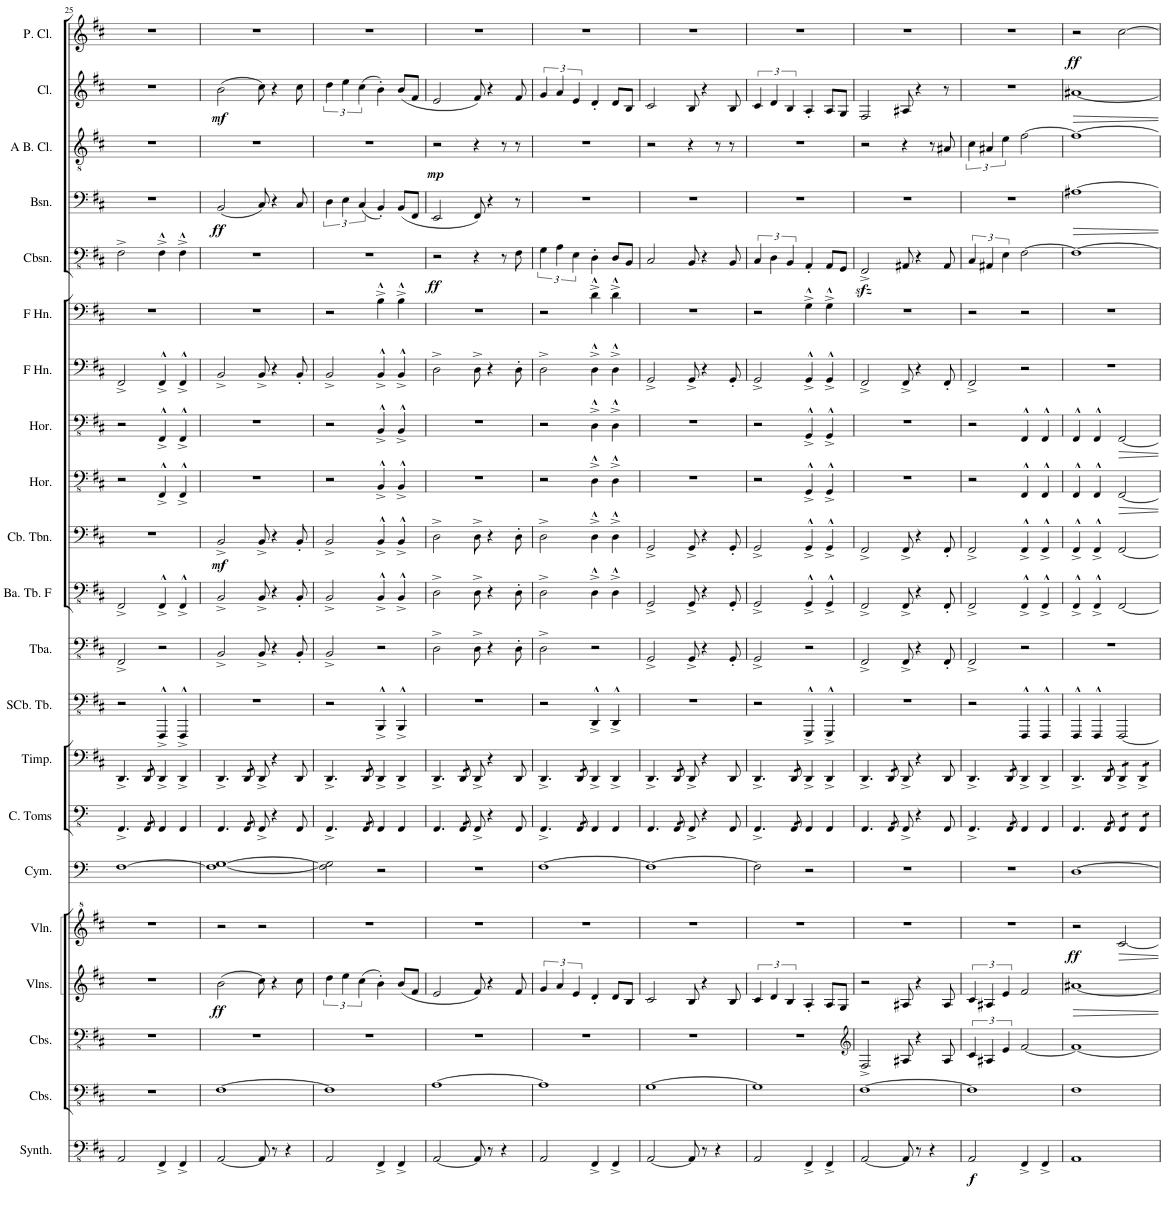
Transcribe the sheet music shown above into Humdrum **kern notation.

**kern	**dynam	**kern	**kern	**kern	**dynam	**kern	**dynam	**kern	**kern	**kern	**kern	**kern	**kern	**kern	**dynam	**kern	**kern	**kern	**kern	**kern	**dynam	**kern	**dynam	**kern	**dynam	**kern	**dynam	**kern	**dynam
*part21	*part21	*part20	*part19	*part18	*part18	*part17	*part17	*part16	*part15	*part14	*part13	*part12	*part11	*part10	*part10	*part9	*part8	*part7	*part6	*part5	*part5	*part4	*part4	*part3	*part3	*part2	*part2	*part1	*part1
*staff21	*staff21	*staff20	*staff19	*staff18	*staff18	*staff17	*staff17	*staff16	*staff15	*staff14	*staff13	*staff12	*staff11	*staff10	*staff10	*staff9	*staff8	*staff7	*staff6	*staff5	*staff5	*staff4	*staff4	*staff3	*staff3	*staff2	*staff2	*staff1	*staff1
*I"Effect Synthesizer	*	*I"Contrabasses	*I"Contrabasses	*I"Violins	*	*I"Violin	*	*I"Cymbals	*I"Concert Toms	*I"Timpani	*I"Sub-Contrabass Tuba	*I"Tuba	*I"Bass Tuba in F	*I"Contrabass Trombone	*	*I"Horagai	*I"Horagai	*I"Horn in F	*I"Horn in F	*I"Contrabassoon	*	*I"Bassoon	*	*I"A Bass Clarinet	*	*I"Clarinet	*	*I"Piccolo Clarinet	*
*I'Synth.	*	*I'Cbs.	*I'Cbs.	*I'Vlns.	*	*I'Vln.	*	*I'Cym.	*I'C. Toms	*I'Timp.	*I'SCb. Tb.	*I'Tba.	*I'Ba. Tb. F	*I'Cb. Tbn.	*	*I'Hor.	*I'Hor.	*	*	*I'Cbsn.	*	*I'Bsn.	*	*I'A B. Cl.	*	*I'Cl.	*	*I'P. Cl.	*
!!LO:PB:g=z
*clefFv4	*	*clefFv4	*clefFv4	*clefG2	*	*clefG^2	*	*clefF4	*clefFv4	*clefF4	*clefFv4	*clefFv4	*clefFv4	*clefF4	*	*clefFv4	*clefFv4	*clefF4	*clefF4	*clefFv4	*	*clefF4	*	*clefGv2	*	*clefG2	*	*clefG2	*
*	*	*	*	*	*	*	*	*	*	*	*	*	*	*	*	*ITrd4c7	*ITrd4c7	*ITrd4c7	*ITrd4c7	*	*	*	*	*ITrd8c14	*	*ITrd1c2	*	*ITrd1c2	*
*k[f#c#]	*	*k[f#c#]	*k[f#c#]	*k[f#c#]	*	*k[f#c#]	*	*k[]	*k[]	*k[f#c#]	*k[f#c#]	*k[f#c#]	*k[f#c#]	*k[f#c#]	*	*k[f#c#]	*k[f#c#]	*k[f#c#]	*k[f#c#]	*k[f#c#]	*	*k[f#c#]	*	*k[f#c#]	*	*k[f#c#]	*	*k[f#c#]	*
*M4/4	*	*M4/4	*M4/4	*M4/4	*	*M4/4	*	*M4/4	*M4/4	*M4/4	*M4/4	*M4/4	*M4/4	*M4/4	*	*M4/4	*M4/4	*M4/4	*M4/4	*M4/4	*	*M4/4	*	*M4/4	*	*M4/4	*	*M4/4	*
=25	=25	=25	=25	=25	=25	=25	=25	=25	=25	=25	=25	=25	=25	=25	=25	=25	=25	=25	=25	=25	=25	=25	=25	=25	=25	=25	=25	=25	=25
2AAA/	.	1r	1r	1r	.	1r	.	[1F	4.FFF^/	4.DD^/	2r	2FFF#^/	2FFF#^/	1r	.	2r	2r	2FF#^/	1r	2FF#^\	.	1r	.	1r	.	1r	.	1r	.
*	*	*	*	*	*	*	*	*	*tremolo	*	*	*	*	*	*	*	*	*	*	*	*	*	*	*	*	*	*	*	*
*	*	*	*	*	*	*	*	*	*	*tremolo	*	*	*	*	*	*	*	*	*	*	*	*	*	*	*	*	*	*	*
.	.	.	.	.	.	.	.	.	16FFF/	16DD/	.	.	.	.	.	.	.	.	.	.	.	.	.	.	.	.	.	.	.
.	.	.	.	.	.	.	.	.	16FFF/	16DD/	.	.	.	.	.	.	.	.	.	.	.	.	.	.	.	.	.	.	.
*	*	*	*	*	*	*	*	*	*	*Xtremolo	*	*	*	*	*	*	*	*	*	*	*	*	*	*	*	*	*	*	*
*	*	*	*	*	*	*	*	*	*Xtremolo	*	*	*	*	*	*	*	*	*	*	*	*	*	*	*	*	*	*	*	*
4FFF#^/	.	.	.	.	.	.	.	.	4FFF/	4DD^/	4FFFF#^^^/	2r	4FFF#^^^/	.	.	4FFF#^^^/	4FFF#^^^/	4FF#^^^/	.	4FF#^^^\	.	.	.	.	.	.	.	.	.
4FFF#^/	.	.	.	.	.	.	.	.	4FFF/	4DD^/	4FFFF#^^^/	.	4FFF#^^^/	.	.	4FFF#^^^/	4FFF#^^^/	4FF#^^^/	.	4FF#^^^\	.	.	.	.	.	.	.	.	.
=26	=26	=26	=26	=26	=26	=26	=26	=26	=26	=26	=26	=26	=26	=26	=26	=26	=26	=26	=26	=26	=26	=26	=26	=26	=26	=26	=26	=26	=26
!	!	!	!	!	!LO:DY:b	!	!	!	!	!	!	!	!	!	!LO:DY:b	!	!	!	!	!	!	!	!LO:DY:b	!	!	!	!LO:DY:b	!	!
[2AAA/	.	[1FF#	1r	(2b\	ff	2r	.	1F_ [1G	4.FFF/	4.DD^/	1r	2BBB^/	2BBB^/	2BB^/	mf	1r	1r	2BB^/	1r	1r	.	(2BB/	ff	1r	.	(2b\	mf	1r	.
*	*	*	*	*	*	*	*	*	*tremolo	*	*	*	*	*	*	*	*	*	*	*	*	*	*	*	*	*	*	*	*
*	*	*	*	*	*	*	*	*	*	*tremolo	*	*	*	*	*	*	*	*	*	*	*	*	*	*	*	*	*	*	*
.	.	.	.	.	.	.	.	.	16FFF/	16DD/	.	.	.	.	.	.	.	.	.	.	.	.	.	.	.	.	.	.	.
.	.	.	.	.	.	.	.	.	16FFF/	16DD/	.	.	.	.	.	.	.	.	.	.	.	.	.	.	.	.	.	.	.
*	*	*	*	*	*	*	*	*	*	*Xtremolo	*	*	*	*	*	*	*	*	*	*	*	*	*	*	*	*	*	*	*
*	*	*	*	*	*	*	*	*	*Xtremolo	*	*	*	*	*	*	*	*	*	*	*	*	*	*	*	*	*	*	*	*
8AAA/]	.	.	.	8cc#\)	.	2r	.	.	8FFF^/	8DD^/	.	8BBB^/	8BBB^/	8BB^/	.	.	.	8BB^/	.	.	.	8C#/)	.	.	.	8cc#\)	.	.	.
8r	.	.	.	4r	.	.	.	.	4r	4r	.	4r	4r	4r	.	.	.	4r	.	.	.	4r	.	.	.	4r	.	.	.
4r	.	.	.	.	.	.	.	.	.	.	.	.	.	.	.	.	.	.	.	.	.	.	.	.	.	.	.	.	.
.	.	.	.	8cc#\	.	.	.	.	8FFF/	8DD/	.	8BBB'/	8BBB'/	8BB'/	.	.	.	8BB'/	.	.	.	8C#/	.	.	.	8cc#\	.	.	.
=27	=27	=27	=27	=27	=27	=27	=27	=27	=27	=27	=27	=27	=27	=27	=27	=27	=27	=27	=27	=27	=27	=27	=27	=27	=27	=27	=27	=27	=27
2AAA/	.	1FF#]	1r	6dd\	.	1r	.	2F\] 2G\]	4.FFF^/	4.DD^/	2r	2BBB^/	2BBB^/	2BB^/	.	2r	2r	2BB^/	2r	1r	.	6D\	.	1r	.	6dd\	.	1r	.
.	.	.	.	6ee\	.	.	.	.	.	.	.	.	.	.	.	.	.	.	.	.	.	6E\	.	.	.	6ee\	.	.	.
.	.	.	.	(6cc#\	.	.	.	.	.	.	.	.	.	.	.	.	.	.	.	.	.	(6C#/	.	.	.	(6cc#\	.	.	.
*	*	*	*	*	*	*	*	*	*tremolo	*	*	*	*	*	*	*	*	*	*	*	*	*	*	*	*	*	*	*	*
*	*	*	*	*	*	*	*	*	*	*tremolo	*	*	*	*	*	*	*	*	*	*	*	*	*	*	*	*	*	*	*
.	.	.	.	.	.	.	.	.	16FFF/	16DD/	.	.	.	.	.	.	.	.	.	.	.	.	.	.	.	.	.	.	.
.	.	.	.	.	.	.	.	.	16FFF/	16DD/	.	.	.	.	.	.	.	.	.	.	.	.	.	.	.	.	.	.	.
*	*	*	*	*	*	*	*	*	*	*Xtremolo	*	*	*	*	*	*	*	*	*	*	*	*	*	*	*	*	*	*	*
*	*	*	*	*	*	*	*	*	*Xtremolo	*	*	*	*	*	*	*	*	*	*	*	*	*	*	*	*	*	*	*	*
4FFF#^/	.	.	.	4b'\)	.	.	.	2r	4FFF/	4DD^/	4BBBB^^^/	2r	4BBB^^^/	4BB^^^/	.	4BBB^^^/	4BBB^^^/	4BB^^^/	4B^^^\	.	.	4BB'/)	.	.	.	4b'\)	.	.	.
4FFF#^/	.	.	.	(8b/L	.	.	.	.	4FFF/	4DD^/	4BBBB^^^/	.	4BBB^^^/	4BB^^^/	.	4BBB^^^/	4BBB^^^/	4BB^^^/	4B^^^\	.	.	(8BB/L	.	.	.	(8b/L	.	.	.
.	.	.	.	8f#/J	.	.	.	.	.	.	.	.	.	.	.	.	.	.	.	.	.	8FF#/J	.	.	.	8f#/J	.	.	.
=28	=28	=28	=28	=28	=28	=28	=28	=28	=28	=28	=28	=28	=28	=28	=28	=28	=28	=28	=28	=28	=28	=28	=28	=28	=28	=28	=28	=28	=28
!	!	!	!	!	!	!	!	!	!	!	!	!	!	!	!	!	!	!	!	!	!LO:DY:b	!	!	!	!LO:DY:b	!	!	!	!
[2AAA/	.	[1AA	1r	2e/	.	1r	.	1r	4.FFF/	4.DD^/	1r	2DD^\	2DD^\	2D^\	.	1r	1r	2D^\	1r	2r	ff	2EE/	.	2r	mp	2e/	.	1r	.
*	*	*	*	*	*	*	*	*	*tremolo	*	*	*	*	*	*	*	*	*	*	*	*	*	*	*	*	*	*	*	*
*	*	*	*	*	*	*	*	*	*	*tremolo	*	*	*	*	*	*	*	*	*	*	*	*	*	*	*	*	*	*	*
.	.	.	.	.	.	.	.	.	16FFF/	16DD/	.	.	.	.	.	.	.	.	.	.	.	.	.	.	.	.	.	.	.
.	.	.	.	.	.	.	.	.	16FFF/	16DD/	.	.	.	.	.	.	.	.	.	.	.	.	.	.	.	.	.	.	.
*	*	*	*	*	*	*	*	*	*	*Xtremolo	*	*	*	*	*	*	*	*	*	*	*	*	*	*	*	*	*	*	*
*	*	*	*	*	*	*	*	*	*Xtremolo	*	*	*	*	*	*	*	*	*	*	*	*	*	*	*	*	*	*	*	*
8AAA/]	.	.	.	8f#/)	.	.	.	.	8FFF^/	8DD^/	.	8DD^\	8DD^\	8D^\	.	.	.	8D^\	.	4r	.	8FF#/)	.	4r	.	8f#/)	.	.	.
8r	.	.	.	4r	.	.	.	.	4r	4r	.	4r	4r	4r	.	.	.	4r	.	.	.	4r	.	.	.	4r	.	.	.
4r	.	.	.	.	.	.	.	.	.	.	.	.	.	.	.	.	.	.	.	8r	.	.	.	8r	.	.	.	.	.
.	.	.	.	8f#/	.	.	.	.	8FFF/	8DD/	.	8DD'\	8DD'\	8D'\	.	.	.	8D'\	.	8FF#\	.	8r	.	8r	.	8f#/	.	.	.
=29	=29	=29	=29	=29	=29	=29	=29	=29	=29	=29	=29	=29	=29	=29	=29	=29	=29	=29	=29	=29	=29	=29	=29	=29	=29	=29	=29	=29	=29
2AAA/	.	1AA]	1r	6g/	.	1r	.	[1F	4.FFF^/	4.DD^/	2r	2DD^\	2DD^\	2D^\	.	2r	2r	2D^\	2r	6GG\	.	1r	.	1r	.	6g/	.	1r	.
.	.	.	.	6a/	.	.	.	.	.	.	.	.	.	.	.	.	.	.	.	6AA\	.	.	.	.	.	6a/	.	.	.
.	.	.	.	6e/	.	.	.	.	.	.	.	.	.	.	.	.	.	.	.	6EE\	.	.	.	.	.	6e/	.	.	.
*	*	*	*	*	*	*	*	*	*tremolo	*	*	*	*	*	*	*	*	*	*	*	*	*	*	*	*	*	*	*	*
*	*	*	*	*	*	*	*	*	*	*tremolo	*	*	*	*	*	*	*	*	*	*	*	*	*	*	*	*	*	*	*
.	.	.	.	.	.	.	.	.	16FFF/	16DD/	.	.	.	.	.	.	.	.	.	.	.	.	.	.	.	.	.	.	.
.	.	.	.	.	.	.	.	.	16FFF/	16DD/	.	.	.	.	.	.	.	.	.	.	.	.	.	.	.	.	.	.	.
*	*	*	*	*	*	*	*	*	*	*Xtremolo	*	*	*	*	*	*	*	*	*	*	*	*	*	*	*	*	*	*	*
*	*	*	*	*	*	*	*	*	*Xtremolo	*	*	*	*	*	*	*	*	*	*	*	*	*	*	*	*	*	*	*	*
4FFF#^/	.	.	.	4d'/	.	.	.	.	4FFF/	4DD^/	4DDD^^^/	2r	4DD^^^\	4D^^^\	.	4DD^^^\	4DD^^^\	4D^^^\	4d^^^\	4DD'\	.	.	.	.	.	4d'/	.	.	.
4FFF#^/	.	.	.	8d/L	.	.	.	.	4FFF/	4DD^/	4DDD^^^/	.	4DD^^^\	4D^^^\	.	4DD^^^\	4DD^^^\	4D^^^\	4d^^^\	8DD/L	.	.	.	.	.	8d/L	.	.	.
.	.	.	.	8B/J	.	.	.	.	.	.	.	.	.	.	.	.	.	.	.	8BBB/J	.	.	.	.	.	8B/J	.	.	.
=30	=30	=30	=30	=30	=30	=30	=30	=30	=30	=30	=30	=30	=30	=30	=30	=30	=30	=30	=30	=30	=30	=30	=30	=30	=30	=30	=30	=30	=30
[2AAA/	.	[1GG	1r	2c#/	.	1r	.	1F_	4.FFF/	4.DD^/	1r	2GGG^/	2GGG^/	2GG^/	.	1r	1r	2GG^/	1r	2CC#/	.	1r	.	2r	.	2c#/	.	1r	.
*	*	*	*	*	*	*	*	*	*tremolo	*	*	*	*	*	*	*	*	*	*	*	*	*	*	*	*	*	*	*	*
*	*	*	*	*	*	*	*	*	*	*tremolo	*	*	*	*	*	*	*	*	*	*	*	*	*	*	*	*	*	*	*
.	.	.	.	.	.	.	.	.	16FFF/	16DD/	.	.	.	.	.	.	.	.	.	.	.	.	.	.	.	.	.	.	.
.	.	.	.	.	.	.	.	.	16FFF/	16DD/	.	.	.	.	.	.	.	.	.	.	.	.	.	.	.	.	.	.	.
*	*	*	*	*	*	*	*	*	*	*Xtremolo	*	*	*	*	*	*	*	*	*	*	*	*	*	*	*	*	*	*	*
*	*	*	*	*	*	*	*	*	*Xtremolo	*	*	*	*	*	*	*	*	*	*	*	*	*	*	*	*	*	*	*	*
8AAA/]	.	.	.	8B/	.	.	.	.	8FFF^/	8DD^/	.	8GGG^/	8GGG^/	8GG^/	.	.	.	8GG^/	.	8BBB/	.	.	.	4r	.	8B/	.	.	.
8r	.	.	.	4r	.	.	.	.	4r	4r	.	4r	4r	4r	.	.	.	4r	.	4r	.	.	.	.	.	4r	.	.	.
4r	.	.	.	.	.	.	.	.	.	.	.	.	.	.	.	.	.	.	.	.	.	.	.	8r	.	.	.	.	.
.	.	.	.	8B/	.	.	.	.	8FFF/	8DD/	.	8GGG'/	8GGG'/	8GG'/	.	.	.	8GG'/	.	8BBB/	.	.	.	8r	.	8B/	.	.	.
=31	=31	=31	=31	=31	=31	=31	=31	=31	=31	=31	=31	=31	=31	=31	=31	=31	=31	=31	=31	=31	=31	=31	=31	=31	=31	=31	=31	=31	=31
2AAA/	.	1GG]	1r	6c#/	.	1r	.	2F\]	4.FFF^/	4.DD^/	2r	2GGG^/	2GGG^/	2GG^/	.	2r	2r	2GG^/	2r	6CC#/	.	1r	.	1r	.	6c#/	.	1r	.
.	.	.	.	6d/	.	.	.	.	.	.	.	.	.	.	.	.	.	.	.	6DD\	.	.	.	.	.	6d/	.	.	.
.	.	.	.	6B/	.	.	.	.	.	.	.	.	.	.	.	.	.	.	.	6BBB/	.	.	.	.	.	6B/	.	.	.
*	*	*	*	*	*	*	*	*	*tremolo	*	*	*	*	*	*	*	*	*	*	*	*	*	*	*	*	*	*	*	*
*	*	*	*	*	*	*	*	*	*	*tremolo	*	*	*	*	*	*	*	*	*	*	*	*	*	*	*	*	*	*	*
.	.	.	.	.	.	.	.	.	16FFF/	16DD/	.	.	.	.	.	.	.	.	.	.	.	.	.	.	.	.	.	.	.
.	.	.	.	.	.	.	.	.	16FFF/	16DD/	.	.	.	.	.	.	.	.	.	.	.	.	.	.	.	.	.	.	.
*	*	*	*	*	*	*	*	*	*	*Xtremolo	*	*	*	*	*	*	*	*	*	*	*	*	*	*	*	*	*	*	*
*	*	*	*	*	*	*	*	*	*Xtremolo	*	*	*	*	*	*	*	*	*	*	*	*	*	*	*	*	*	*	*	*
4FFF#^/	.	.	.	4A'/	.	.	.	2r	4FFF/	4DD^/	4GGGG^^^/	2r	4GGG^^^/	4GG^^^/	.	4GGG^^^/	4GGG^^^/	4GG^^^/	4G^^^\	4AAA'/	.	.	.	.	.	4A'/	.	.	.
4FFF#^/	.	.	.	8A/L	.	.	.	.	4FFF/	4DD^/	4GGGG^^^/	.	4GGG^^^/	4GG^^^/	.	4GGG^^^/	4GGG^^^/	4GG^^^/	4G^^^\	8AAA/L	.	.	.	.	.	8A/L	.	.	.
.	.	.	.	8G/J	.	.	.	.	.	.	.	.	.	.	.	.	.	.	.	8GGG/J	.	.	.	.	.	8G/J	.	.	.
=32	=32	=32	=32	=32	=32	=32	=32	=32	=32	=32	=32	=32	=32	=32	=32	=32	=32	=32	=32	=32	=32	=32	=32	=32	=32	=32	=32	=32	=32
*	*	*	*clefG2	*	*	*	*	*	*	*	*	*	*	*	*	*	*	*	*	*	*	*	*	*	*	*	*	*	*
[2AAA/	.	[1FF#	2F#^/	2r	.	1r	.	1r	4.FFF/	4.DD^/	1r	2FFF#^/	2FFF#^/	2FF#^/	.	1r	1r	2FF#^/	1r	2FFF#zz<^/	.	1r	.	2r	.	2F#/	.	1r	.
*	*	*	*	*	*	*	*	*	*tremolo	*	*	*	*	*	*	*	*	*	*	*	*	*	*	*	*	*	*	*	*
*	*	*	*	*	*	*	*	*	*	*tremolo	*	*	*	*	*	*	*	*	*	*	*	*	*	*	*	*	*	*	*
.	.	.	.	.	.	.	.	.	16FFF/	16DD/	.	.	.	.	.	.	.	.	.	.	.	.	.	.	.	.	.	.	.
.	.	.	.	.	.	.	.	.	16FFF/	16DD/	.	.	.	.	.	.	.	.	.	.	.	.	.	.	.	.	.	.	.
*	*	*	*	*	*	*	*	*	*	*Xtremolo	*	*	*	*	*	*	*	*	*	*	*	*	*	*	*	*	*	*	*
*	*	*	*	*	*	*	*	*	*Xtremolo	*	*	*	*	*	*	*	*	*	*	*	*	*	*	*	*	*	*	*	*
8AAA/]	.	.	8A#X/	8A#X/	.	.	.	.	8FFF^/	8DD^/	.	8FFF#^/	8FFF#^/	8FF#^/	.	.	.	8FF#^/	.	8AAA#X/	.	.	.	4r	.	8A#X/	.	.	.
8r	.	.	4r	4r	.	.	.	.	4r	4r	.	4r	4r	4r	.	.	.	4r	.	4r	.	.	.	.	.	4r	.	.	.
4r	.	.	.	.	.	.	.	.	.	.	.	.	.	.	.	.	.	.	.	.	.	.	.	8r	.	.	.	.	.
.	.	.	8A#/	8A#/	.	.	.	.	8FFF/	8DD/	.	8FFF#'/	8FFF#'/	8FF#'/	.	.	.	8FF#'/	.	8AAA#/	.	.	.	8A#X/	.	8r	.	.	.
=33	=33	=33	=33	=33	=33	=33	=33	=33	=33	=33	=33	=33	=33	=33	=33	=33	=33	=33	=33	=33	=33	=33	=33	=33	=33	=33	=33	=33	=33
!	!LO:DY:b	!	!	!	!	!	!	!	!	!	!	!	!	!	!	!	!	!	!	!	!	!	!	!	!	!	!	!	!
2AAA/	f	1FF#]	6c#/	6c#/	.	1r	.	1r	4.FFF^/	4.DD^/	2r	2FFF#^/	2FFF#^/	2FF#^/	.	2r	2r	2FF#^/	2r	6CC#/	.	1r	.	6c#\	.	1r	.	1r	.
.	.	.	6A#X/	6A#X/	.	.	.	.	.	.	.	.	.	.	.	.	.	.	.	6AAA#X/	.	.	.	6A#X/	.	.	.	.	.
.	.	.	6e/	6e/	.	.	.	.	.	.	.	.	.	.	.	.	.	.	.	6EE\	.	.	.	6e\	.	.	.	.	.
*	*	*	*	*	*	*	*	*	*tremolo	*	*	*	*	*	*	*	*	*	*	*	*	*	*	*	*	*	*	*	*
*	*	*	*	*	*	*	*	*	*	*tremolo	*	*	*	*	*	*	*	*	*	*	*	*	*	*	*	*	*	*	*
.	.	.	.	.	.	.	.	.	16FFF/	16DD/	.	.	.	.	.	.	.	.	.	.	.	.	.	.	.	.	.	.	.
.	.	.	.	.	.	.	.	.	16FFF/	16DD/	.	.	.	.	.	.	.	.	.	.	.	.	.	.	.	.	.	.	.
*	*	*	*	*	*	*	*	*	*	*Xtremolo	*	*	*	*	*	*	*	*	*	*	*	*	*	*	*	*	*	*	*
*	*	*	*	*	*	*	*	*	*Xtremolo	*	*	*	*	*	*	*	*	*	*	*	*	*	*	*	*	*	*	*	*
4FFF#^/	.	.	[2f#/	2f#/	.	.	.	.	4FFF/	4DD^/	4FFFF#^^/	2r	4FFF#^^^/	4FF#^^^/	.	4FFF#^^/	4FFF#^^/	2r	2r	[2FF#\	.	.	.	[2f#\	.	.	.	.	.
4FFF#^/	.	.	.	.	.	.	.	.	4FFF/	4DD^/	4FFFF#^^/	.	4FFF#^^^/	4FF#^^^/	.	4FFF#^^/	4FFF#^^/	.	.	.	.	.	.	.	.	.	.	.	.
=34	=34	=34	=34	=34	=34	=34	=34	=34	=34	=34	=34	=34	=34	=34	=34	=34	=34	=34	=34	=34	=34	=34	=34	=34	=34	=34	=34	=34	=34
!	!	!	!	!	!	!	!LO:DY:b	!	!	!	!	!	!	!	!	!	!	!	!	!	!	!	!	!	!	!	!	!	!LO:DY:b
1AAA	.	1FF#	1f#_	[1a#X	.	2r	ff	[1D	4.FFF/	4.DD^/	4FFFF#^^/	1r	4FFF#^^^/	4FF#^^^/	.	4FFF#^^/	4FFF#^^/	1r	1r	1FF#_	.	[1A#X	.	1f#_	.	[1a#X	.	2r	ff
.	.	.	.	.	.	.	.	.	.	.	4FFFF#^^/	.	4FFF#^^^/	4FF#^^^/	.	4FFF#^^/	4FFF#^^/	.	.	.	.	.	.	.	.	.	.	.	.
*	*	*	*	*	*	*	*	*	*tremolo	*	*	*	*	*	*	*	*	*	*	*	*	*	*	*	*	*	*	*	*
*	*	*	*	*	*	*	*	*	*	*tremolo	*	*	*	*	*	*	*	*	*	*	*	*	*	*	*	*	*	*	*
.	.	.	.	.	.	.	.	.	16FFF/	16DD/	.	.	.	.	.	.	.	.	.	.	.	.	.	.	.	.	.	.	.
.	.	.	.	.	.	.	.	.	16FFF/	16DD/	.	.	.	.	.	.	.	.	.	.	.	.	.	.	.	.	.	.	.
.	.	.	.	.	.	[2cc#/	.	.	8FFF/L	8DD^/L	[2FFFF#/	.	[2FFF#/	[2FF#/	.	[2FFF#/	[2FFF#/	.	.	.	.	.	.	.	.	.	.	[2cc#\	.
.	.	.	.	.	.	.	.	.	8FFF/J	8DD^/J	.	.	.	.	.	.	.	.	.	.	.	.	.	.	.	.	.	.	.
.	.	.	.	.	.	.	.	.	8FFF/L	8DD^/L	.	.	.	.	.	.	.	.	.	.	.	.	.	.	.	.	.	.	.
.	.	.	.	.	.	.	.	.	8FFF/J	8DD^/J	.	.	.	.	.	.	.	.	.	.	.	.	.	.	.	.	.	.	.
*	*	*	*	*	*	*	*	*	*	*Xtremolo	*	*	*	*	*	*	*	*	*	*	*	*	*	*	*	*	*	*	*
*	*	*	*	*	*	*	*	*	*Xtremolo	*	*	*	*	*	*	*	*	*	*	*	*	*	*	*	*	*	*	*	*
=	=	=	=	=	=	=	=	=	=	=	=	=	=	=	=	=	=	=	=	=	=	=	=	=	=	=	=	=	=
*-	*-	*-	*-	*-	*-	*-	*-	*-	*-	*-	*-	*-	*-	*-	*-	*-	*-	*-	*-	*-	*-	*-	*-	*-	*-	*-	*-	*-	*-
